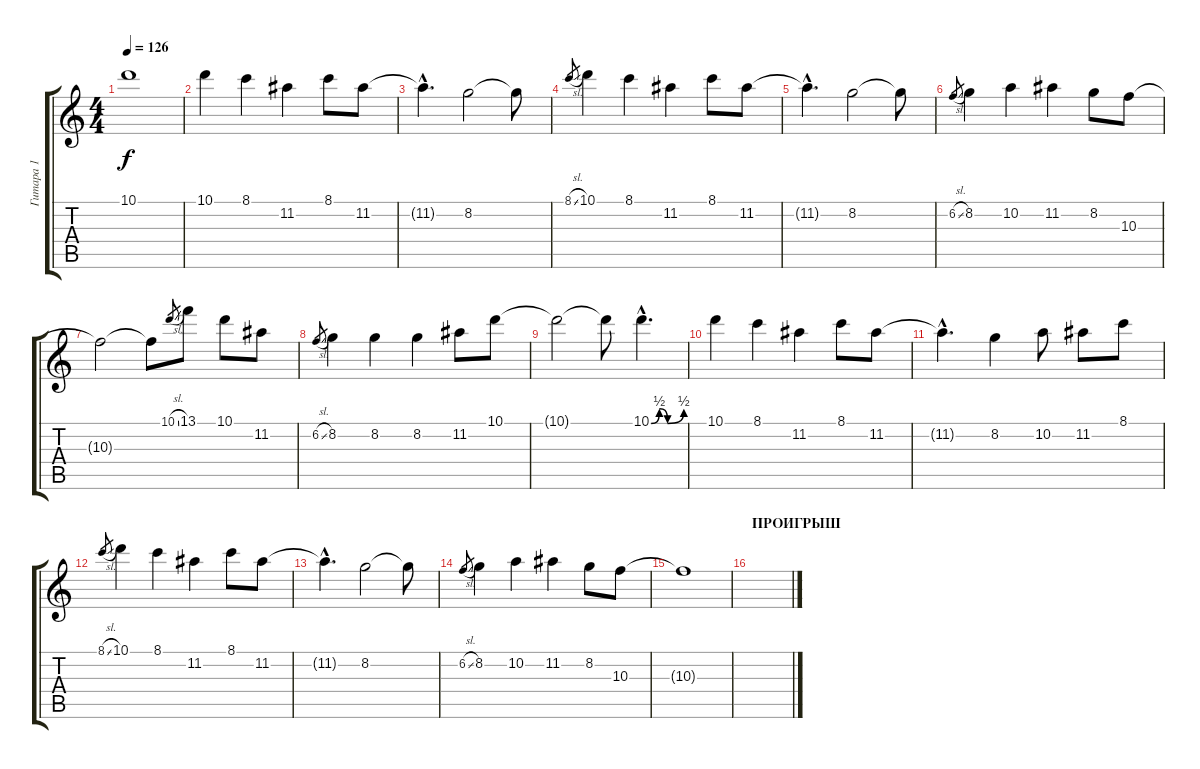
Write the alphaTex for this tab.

\track ("Гитара 1" "Гитара 1") {instrument distortionguitar}
\staff {score tabs}
\tuning (E4 B3 G3 D3 A2 E2) {hide}
\ts (4 4)
\tempo 126
\clef g2
\ks c
10.1{t}.1{dy f} |
10.1.4 8.1.4 11.2.4 8.1.8 11.2.8 |
11.2{hac t}.4{d} 8.2.2 8.2{t}.8 |
8.1{sl}.8{gr} 10.1.4 8.1.4 11.2.4 8.1.8 11.2.8 |
11.2{hac t}.4{d} 8.2.2 8.2{t}.8 |
6.2{sl}.8{gr} 8.2.4 10.2.4 11.2.4 8.2.8 10.3.8 |
10.3{t}.2 10.3{t}.8 10.1{sl}.8{gr} 13.1.8 10.1.8 11.2.8 |
6.2{sl}.8{gr} 8.2.4 8.2.4 8.2.4 11.2.8 10.1.8 |
10.1{t}.2 10.1{t}.8 10.1{be (custom 0 0 15 2 30 0 60 2) hac}.4{d} |
10.1.4 8.1.4 11.2.4 8.1.8 11.2.8 |
11.2{hac t}.4{d} 8.2.4 10.2.8 11.2.8 8.1.8 |
8.1{sl}.8{gr} 10.1.4 8.1.4 11.2.4 8.1.8 11.2.8 |
11.2{hac t}.4{d} 8.2.2 8.2{t}.8 |
6.2{sl}.8{gr} 8.2.4 10.2.4 11.2.4 8.2.8 10.3.8 |
10.3{t}.1 |
\section ("" "ПРОИГРЫШ")
